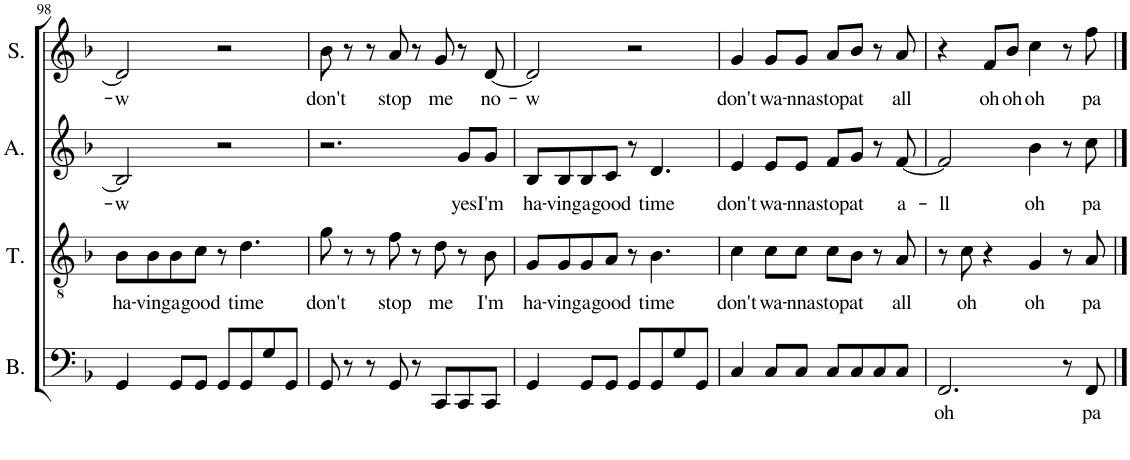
**kern	**text	**kern	**text	**kern	**text	**kern	**text
*part4	*part4	*part3	*part3	*part2	*part2	*part1	*part1
*staff4	*staff4	*staff3	*staff3	*staff2	*staff2	*staff1	*staff1
*I"Bass	*	*I"Tenor	*	*I"Alto	*	*I"Soprano	*
*I'B.	*	*I'T.	*	*I'A.	*	*I'S.	*
!!LO:PB:g=z
*clefF4	*	*clefGv2	*	*clefG2	*	*clefG2	*
*k[b-]	*	*k[b-]	*	*k[b-]	*	*k[b-]	*
*M4/4	*	*M4/4	*	*M4/4	*	*M4/4	*
=98	=98	=98	=98	=98	=98	=98	=98
!	!	!	!LO:LY:b	!	!LO:LY:b	!	!LO:LY:b
4GG/	.	8B-\L	ha-	2B-/]	-w	2d/]	-w
!	!	!	!LO:LY:b	!	!	!	!
.	.	8B-\	-ving	.	.	.	.
!	!	!	!LO:LY:b	!	!	!	!
8GG/L	.	8B-\	a	.	.	.	.
!	!	!	!LO:LY:b	!	!	!	!
8GG/J	.	8c\J	good	.	.	.	.
8GG/L	.	8r	.	2r	.	2r	.
!	!	!	!LO:LY:b	!	!	!	!
8GG/	.	4.d\	time	.	.	.	.
8G/	.	.	.	.	.	.	.
8GG/J	.	.	.	.	.	.	.
=99	=99	=99	=99	=99	=99	=99	=99
!	!	!	!LO:LY:b	!	!	!	!LO:LY:b
8GG/	.	8g\	don't	2.r	.	8b-\	don't
8r	.	8r	.	.	.	8r	.
8r	.	8r	.	.	.	8r	.
!	!	!	!LO:LY:b	!	!	!	!LO:LY:b
8GG/	.	8f\	stop	.	.	8a/	stop
8r	.	8r	.	.	.	8r	.
!	!	!	!LO:LY:b	!	!	!	!LO:LY:b
8CC/L	.	8d\	me	.	.	8g/	me
!	!	!	!	!	!LO:LY:b	!	!
8CC/	.	8r	.	8g/L	yes	8r	.
!	!	!	!LO:LY:b	!	!LO:LY:b	!	!LO:LY:b
8CC/J	.	8B-\	I'm	8g/J	I'm	[8d/	no-
=100	=100	=100	=100	=100	=100	=100	=100
!	!	!	!LO:LY:b	!	!LO:LY:b	!	!LO:LY:b
4GG/	.	8G/L	ha-	8B-/L	ha-	2d/]	-w
!	!	!	!LO:LY:b	!	!LO:LY:b	!	!
.	.	8G/	-ving	8B-/	-ving	.	.
!	!	!	!LO:LY:b	!	!LO:LY:b	!	!
8GG/L	.	8G/	a	8B-/	a	.	.
!	!	!	!LO:LY:b	!	!LO:LY:b	!	!
8GG/J	.	8A/J	good	8c/J	good	.	.
8GG/L	.	8r	.	8r	.	2r	.
!	!	!	!LO:LY:b	!	!LO:LY:b	!	!
8GG/	.	4.B-\	time	4.d/	time	.	.
8G/	.	.	.	.	.	.	.
8GG/J	.	.	.	.	.	.	.
=101	=101	=101	=101	=101	=101	=101	=101
!	!	!	!LO:LY:b	!	!LO:LY:b	!	!LO:LY:b
4C/	.	4c\	don't	4e/	don't	4g/	don't
!	!	!	!LO:LY:b	!	!LO:LY:b	!	!LO:LY:b
8C/L	.	8c\L	wa-	8e/L	wa-	8g/L	wa-
!	!	!	!LO:LY:b	!	!LO:LY:b	!	!LO:LY:b
8C/J	.	8c\J	-nna	8e/J	-nna	8g/J	-nna
!	!	!	!LO:LY:b	!	!LO:LY:b	!	!LO:LY:b
8C/L	.	8c\L	stop	8f/L	stop	8a/L	stop
!	!	!	!LO:LY:b	!	!LO:LY:b	!	!LO:LY:b
8C/	.	8B-\J	at	8g/J	at	8b-/J	at
8C/	.	8r	.	8r	.	8r	.
!	!	!	!LO:LY:b	!	!LO:LY:b	!	!LO:LY:b
8C/J	.	8A/	all	[8f/	a-	8a/	all
=102	=102	=102	=102	=102	=102	=102	=102
!	!LO:LY:b	!	!	!	!LO:LY:b	!	!
2.FF/	oh	8r	.	2f/]	-ll	4r	.
!	!	!	!LO:LY:b	!	!	!	!
.	.	8c\	oh	.	.	.	.
!	!	!	!	!	!	!	!LO:LY:b
.	.	4r	.	.	.	8f/L	oh
!	!	!	!	!	!	!	!LO:LY:b
.	.	.	.	.	.	8b-/J	oh
!	!	!	!LO:LY:b	!	!LO:LY:b	!	!LO:LY:b
.	.	4G/	oh	4b-\	oh	4cc\	oh
8r	.	8r	.	8r	.	8r	.
!	!LO:LY:b	!	!LO:LY:b	!	!LO:LY:b	!	!LO:LY:b
8FF/	pa	8A/	pa	8cc\	pa	8ff\	pa
==	==	==	==	==	==	==	==
*-	*-	*-	*-	*-	*-	*-	*-
